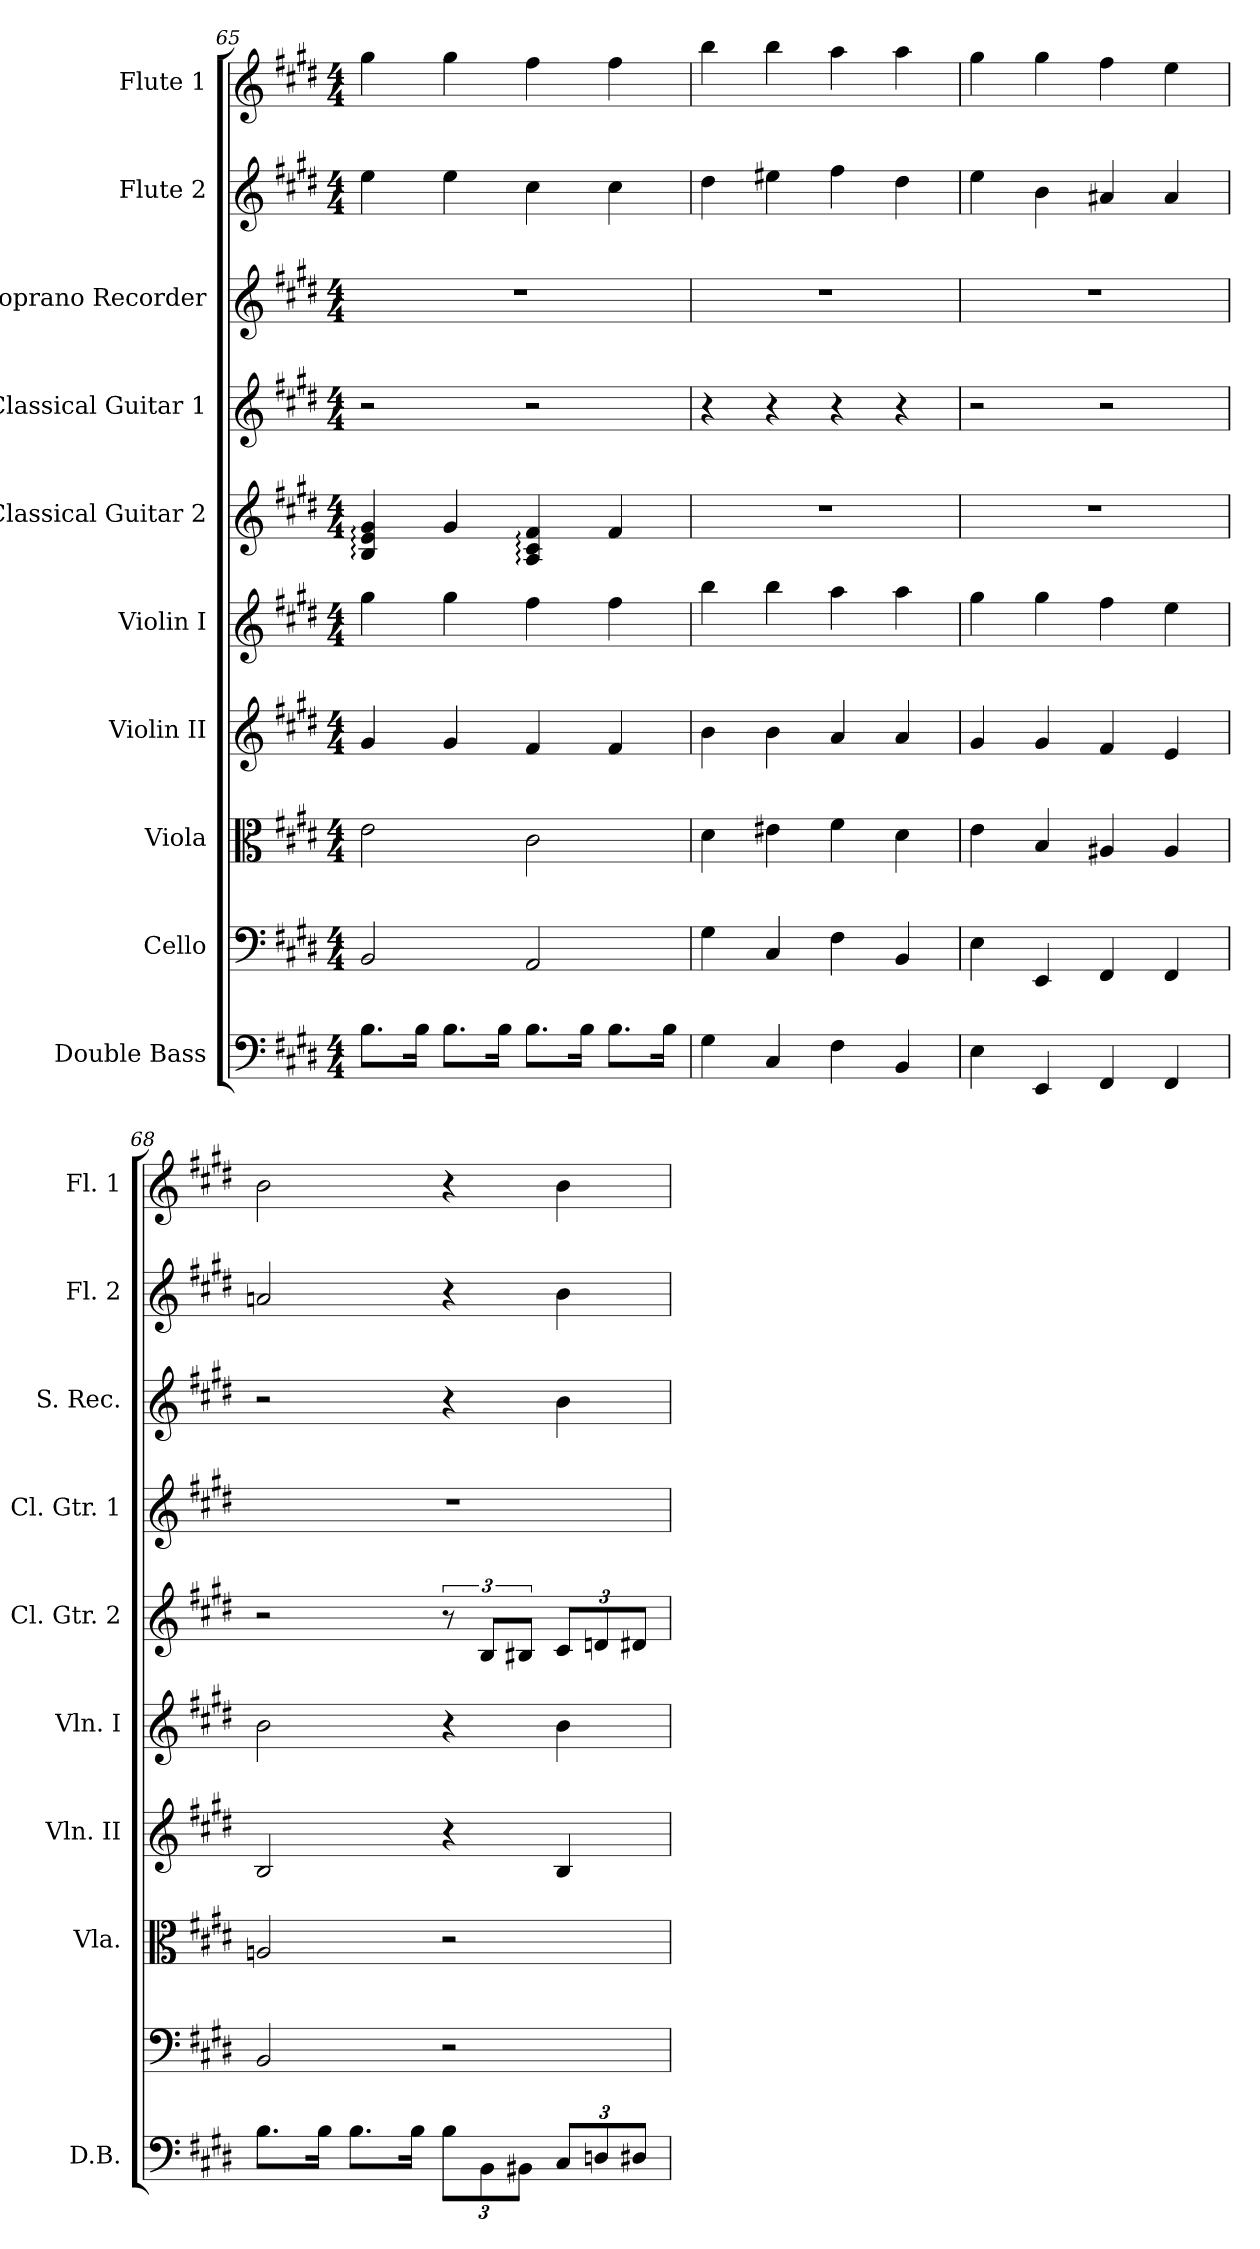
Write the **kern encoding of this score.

**kern	**kern	**kern	**kern	**kern	**kern	**kern	**kern	**kern	**kern
*part10	*part9	*part8	*part7	*part6	*part5	*part4	*part3	*part2	*part1
*staff10	*staff9	*staff8	*staff7	*staff6	*staff5	*staff4	*staff3	*staff2	*staff1
*I"Double Bass	*I"Cello	*I"Viola	*I"Violin II	*I"Violin I	*I"Classical Guitar 2	*I"Classical Guitar 1	*I"Soprano Recorder	*I"Flute 2	*I"Flute 1
*I'D.B.	*	*I'Vla.	*I'Vln. II	*I'Vln. I	*I'Cl. Gtr. 2	*I'Cl. Gtr. 1	*I'S. Rec.	*I'Fl. 2	*I'Fl. 1
*clefF4	*clefF4	*clefC3	*clefG2	*clefG2	*clefG2	*clefG2	*clefG2	*clefG2	*clefG2
*ITrd7c12	*	*	*	*	*ITrd7c12	*ITrd7c12	*ITrd-7c-12	*	*
*k[f#c#g#d#]	*k[f#c#g#d#]	*k[f#c#g#d#]	*k[f#c#g#d#]	*k[f#c#g#d#]	*k[f#c#g#d#]	*k[f#c#g#d#]	*k[f#c#g#d#]	*k[f#c#g#d#]	*k[f#c#g#d#]
*E:	*E:	*E:	*E:	*E:	*E:	*E:	*E:	*E:	*E:
*M4/4	*M4/4	*M4/4	*M4/4	*M4/4	*M4/4	*M4/4	*M4/4	*M4/4	*M4/4
=65	=65	=65	=65	=65	=65	=65	=65	=65	=65
8.BB\L	2BB/	2e\	4g#/	4gg#\	4BB/: 4E/: 4G#/:	2r	1r	4ee\	4gg#\
16BB\Jk	.	.	.	.	.	.	.	.	.
8.BB\L	.	.	4g#/	4gg#\	4G#/	.	.	4ee\	4gg#\
16BB\Jk	.	.	.	.	.	.	.	.	.
8.BB\L	2AA/	2c#\	4f#/	4ff#\	4AA/: 4C#/: 4F#/:	2r	.	4cc#\	4ff#\
16BB\Jk	.	.	.	.	.	.	.	.	.
8.BB\L	.	.	4f#/	4ff#\	4F#/	.	.	4cc#\	4ff#\
16BB\Jk	.	.	.	.	.	.	.	.	.
=66	=66	=66	=66	=66	=66	=66	=66	=66	=66
4GG#\	4G#\	4d#\	4b\	4bb\	1r	4r	1r	4dd#\	4bb\
4CC#/	4C#/	4e#X\	4b\	4bb\	.	4r	.	4ee#X\	4bb\
4FF#\	4F#\	4f#\	4a/	4aa\	.	4r	.	4ff#\	4aa\
4BBB/	4BB/	4d#\	4a/	4aa\	.	4r	.	4dd#\	4aa\
!!LO:PB:g=z
=67	=67	=67	=67	=67	=67	=67	=67	=67	=67
4EE\	4E\	4e\	4g#/	4gg#\	1r	2r	1r	4ee\	4gg#\
4EEE/	4EE/	4B/	4g#/	4gg#\	.	.	.	4b\	4gg#\
4FFF#/	4FF#/	4A#X/	4f#/	4ff#\	.	2r	.	4a#X/	4ff#\
4FFF#/	4FF#/	4A#/	4e/	4ee\	.	.	.	4a#/	4ee\
=68	=68	=68	=68	=68	=68	=68	=68	=68	=68
8.BB\L	2BB/	2Ani/	2B/	2b\	2r	1r	2r	2ani/	2b\
16BB\Jk	.	.	.	.	.	.	.	.	.
8.BB\L	.	.	.	.	.	.	.	.	.
16BB\Jk	.	.	.	.	.	.	.	.	.
12BB\L	2r	2r	4r	4r	12r	.	4r	4r	4r
12BBB\	.	.	.	.	12BB/L	.	.	.	.
12BBB#X\J	.	.	.	.	12BB#X/J	.	.	.	.
12CC#/L	.	.	4B/	4b\	12C#/L	.	4bb\	4b\	4b\
12DDn/	.	.	.	.	12Dn/	.	.	.	.
12DD#X/J	.	.	.	.	12D#X/J	.	.	.	.
=	=	=	=	=	=	=	=	=	=
*-	*-	*-	*-	*-	*-	*-	*-	*-	*-
